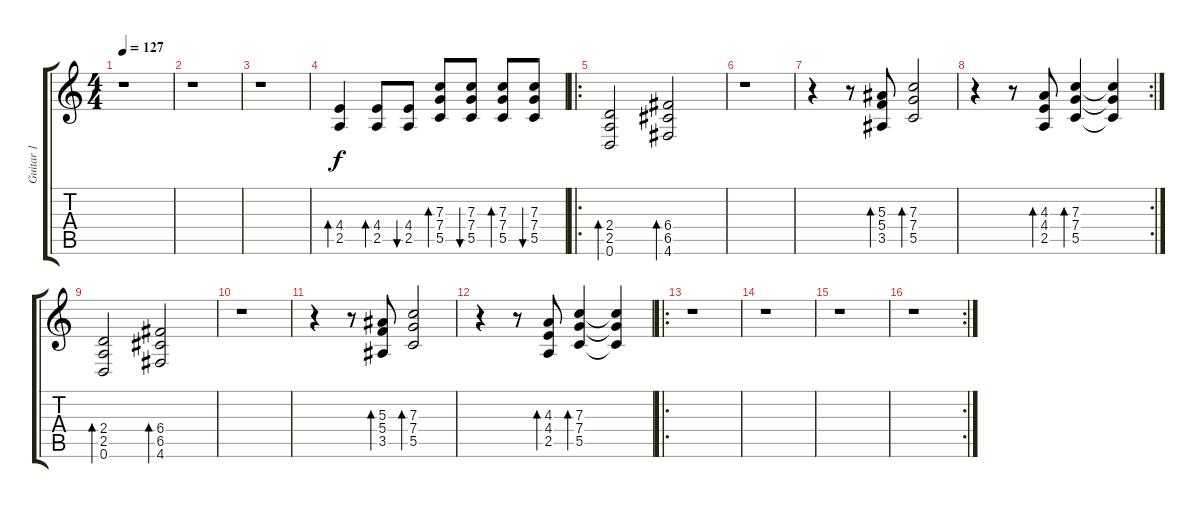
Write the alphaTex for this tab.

\track ("Guitar 1" "Guitar 1") {instrument acousticguitarsteel}
\staff {score tabs}
\tuning (D4 A3 F3 C3 G2 D2) {hide}
\ts (4 4)
\tempo 127
\clef g2
\ks c
r.1{dy f} |
r.1 |
r.1 |
(4.4 2.5).4{bd 60} (4.4 2.5).8{bd 60} (4.4 2.5).8{bu 60} (7.3 7.4 5.5).8{bd 60} (7.3 7.4 5.5).8{bu 60} (7.3 7.4 5.5).8{bd 60} (7.3 7.4 5.5).8{bu 60} |
\ro
(2.4 2.5 0.6).2{bd 120} (6.4 6.5 4.6).2{bd 120} |
r.1 |
r.4 r.8 (5.3 5.4 3.5).8{bd 120} (7.3 7.4 5.5).2{bd 120} |
\rc 2
r.4 r.8 (4.3 4.4 2.5).8{bd 120} (7.3 7.4 5.5).4{bd 120} (7.3{t} 7.4{t} 5.5{t}).4 |
(2.4 2.5 0.6).2{bd 120} (6.4 6.5 4.6).2{bd 120} |
r.1 |
r.4 r.8 (5.3 5.4 3.5).8{bd 120} (7.3 7.4 5.5).2{bd 120} |
r.4 r.8 (4.3 4.4 2.5).8{bd 120} (7.3 7.4 5.5).4{bd 120} (7.3{t} 7.4{t} 5.5{t}).4 |
\ro
r.1 |
r.1 |
r.1 |
\rc 2
r.1
